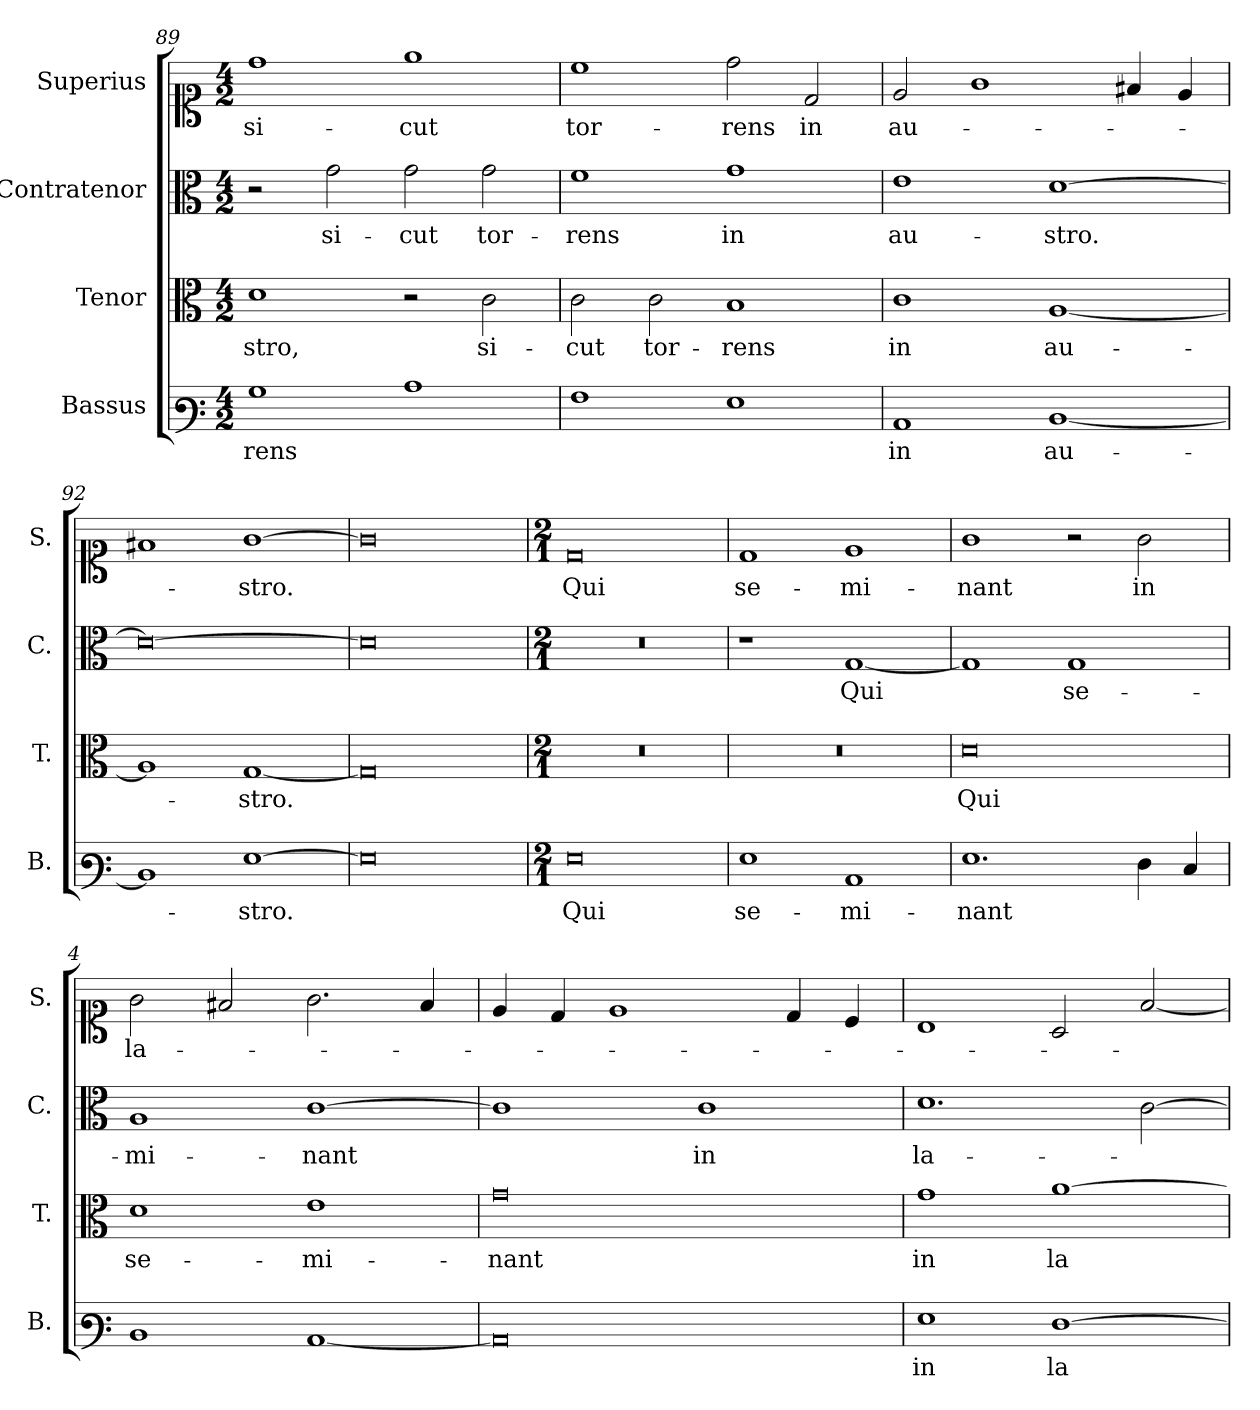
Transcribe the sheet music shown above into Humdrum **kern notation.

**kern	**text	**kern	**text	**kern	**text	**kern	**text
*part4	*part4	*part3	*part3	*part2	*part2	*part1	*part1
*staff4	*staff4	*staff3	*staff3	*staff2	*staff2	*staff1	*staff1
*I"Bassus	*	*I"Tenor	*	*I"Contratenor	*	*I"Superius	*
*I'B.	*	*I'T.	*	*I'C.	*	*I'S.	*
*clefF3	*	*clefC3	*	*clefC3	*	*clefC1	*
*k[]	*	*k[]	*	*k[]	*	*k[]	*
*M4/2	*	*M4/2	*	*M4/2	*	*M4/2	*
=89	=89	=89	=89	=89	=89	=89	=89
!	!LO:LY:b	!	!LO:LY:b	!	!	!	!LO:LY:b
1B	-rens	1d	-stro,	2r	.	1dd	si-
!	!	!	!	!	!LO:LY:b	!	!
.	.	.	.	2g\	si-	.	.
!	!	!	!	!	!LO:LY:b	!	!LO:LY:b
1c	.	2r	.	2g\	-cut	1ee	-cut
!	!	!	!LO:LY:b	!	!LO:LY:b	!	!
.	.	2c\	si-	2g\	tor-	.	.
=90	=90	=90	=90	=90	=90	=90	=90
!	!	!	!LO:LY:b	!	!LO:LY:b	!	!LO:LY:b
1A	.	2c\	-cut	1f	-rens	1cc	tor-
!	!	!	!LO:LY:b	!	!	!	!
.	.	2c\	tor-	.	.	.	.
!	!	!	!LO:LY:b	!	!LO:LY:b	!	!LO:LY:b
1G	.	1B	-rens	1g	in	2dd\	-rens
!	!	!	!	!	!	!	!LO:LY:b
.	.	.	.	.	.	2d/	in
=91	=91	=91	=91	=91	=91	=91	=91
!	!LO:LY:b	!	!LO:LY:b	!	!LO:LY:b	!	!LO:LY:b
1C	in	1c	in	1e	au-	2e/	au-
.	.	.	.	.	.	1g	.
!	!LO:LY:b	!	!LO:LY:b	!	!LO:LY:b	!	!
[1D	au-	[1A	au-	[1d	-stro.	.	.
.	.	.	.	.	.	4f#X/	.
.	.	.	.	.	.	4e/	.
=92	=92	=92	=92	=92	=92	=92	=92
1D]	.	1A]	.	0d_	.	1f#X	.
!	!LO:LY:b	!	!LO:LY:b	!	!	!	!LO:LY:b
[1G	-stro.	[1G	-stro.	.	.	[1g	-stro.
=93	=93	=93	=93	=93	=93	=93	=93
0G]	.	0G]	.	0d]	.	0g]	.
!!LO:LB:g=z
=1	=1	=1	=1	=1	=1	=1	=1
*M2/1	*	*M2/1	*	*M2/1	*	*M2/1	*
!	!LO:LY:b	!	!	!	!	!	!LO:LY:b
0G	Qui	0r	.	0r	.	0d	Qui
=2	=2	=2	=2	=2	=2	=2	=2
!	!LO:LY:b	!	!	!	!	!	!LO:LY:b
1G	se-	0r	.	1r	.	1d	se-
!	!LO:LY:b	!	!	!	!LO:LY:b	!	!LO:LY:b
1C	-mi-	.	.	[1G	Qui	1e	-mi-
=3	=3	=3	=3	=3	=3	=3	=3
!	!LO:LY:b	!	!LO:LY:b	!	!	!	!LO:LY:b
1.G	-nant	0d	Qui	1G]	.	1g	-nant
!	!	!	!	!	!LO:LY:b	!	!
.	.	.	.	1G	se-	2r	.
!	!	!	!	!	!	!	!LO:LY:b
4F\	.	.	.	.	.	2g\	in
4E/	.	.	.	.	.	.	.
=4	=4	=4	=4	=4	=4	=4	=4
!	!	!	!LO:LY:b	!	!LO:LY:b	!	!LO:LY:b
1D	.	1d	se-	1A	-mi-	2g\	la-
.	.	.	.	.	.	2f#X/	.
!	!	!	!LO:LY:b	!	!LO:LY:b	!	!
[1C	.	1e	-mi-	[1c	-nant	2.g\	.
.	.	.	.	.	.	4f#/	.
=5	=5	=5	=5	=5	=5	=5	=5
!	!	!	!LO:LY:b	!	!	!	!
0C]	.	0g	-nant	1c]	.	4e/	.
.	.	.	.	.	.	4d/	.
.	.	.	.	.	.	1e	.
!	!	!	!	!	!LO:LY:b	!	!
.	.	.	.	1c	in	.	.
.	.	.	.	.	.	4d/	.
.	.	.	.	.	.	4c/	.
=6	=6	=6	=6	=6	=6	=6	=6
!	!LO:LY:b	!	!LO:LY:b	!	!LO:LY:b	!	!
1G	in	1g	in	1.d	la-	1B	.
!	!LO:LY:b	!	!LO:LY:b	!	!	!	!
[1F	la-	[1a	la-	.	.	2A/	.
.	.	.	.	[2c\	.	[2f/	.
=	=	=	=	=	=	=	=
*-	*-	*-	*-	*-	*-	*-	*-
